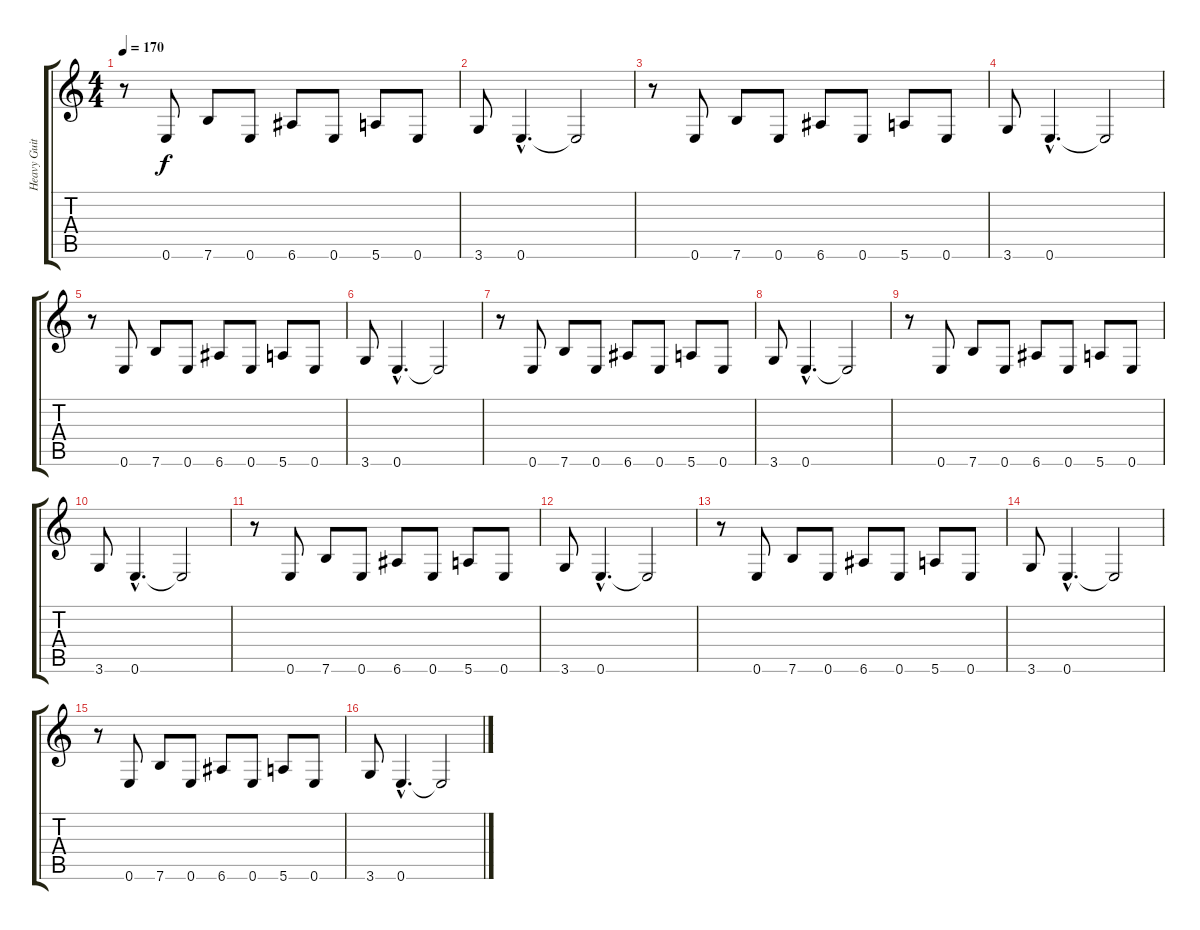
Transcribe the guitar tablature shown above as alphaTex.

\track ("Heavy Guitar" "Heavy Guit") {instrument overdrivenguitar}
\staff {score tabs}
\tuning (E4 B3 G3 D3 A2 E2) {hide}
\ts (4 4)
\tempo 170
\clef g2
\ks c
r.8{dy f} 0.6.8 7.6.8 0.6.8 6.6.8 0.6.8 5.6.8 0.6.8 |
3.6.8 0.6{hac}.4{d} 0.6{t}.2 |
r.8 0.6.8 7.6.8 0.6.8 6.6.8 0.6.8 5.6.8 0.6.8 |
3.6.8 0.6{hac}.4{d} 0.6{t}.2 |
r.8 0.6.8 7.6.8 0.6.8 6.6.8 0.6.8 5.6.8 0.6.8 |
3.6.8 0.6{hac}.4{d} 0.6{t}.2 |
r.8 0.6.8 7.6.8 0.6.8 6.6.8 0.6.8 5.6.8 0.6.8 |
3.6.8 0.6{hac}.4{d} 0.6{t}.2 |
r.8 0.6.8 7.6.8 0.6.8 6.6.8 0.6.8 5.6.8 0.6.8 |
3.6.8 0.6{hac}.4{d} 0.6{t}.2 |
r.8 0.6.8 7.6.8 0.6.8 6.6.8 0.6.8 5.6.8 0.6.8 |
3.6.8 0.6{hac}.4{d} 0.6{t}.2 |
r.8 0.6.8 7.6.8 0.6.8 6.6.8 0.6.8 5.6.8 0.6.8 |
3.6.8 0.6{hac}.4{d} 0.6{t}.2 |
r.8 0.6.8 7.6.8 0.6.8 6.6.8 0.6.8 5.6.8 0.6.8 |
3.6.8 0.6{hac}.4{d} 0.6{t}.2
